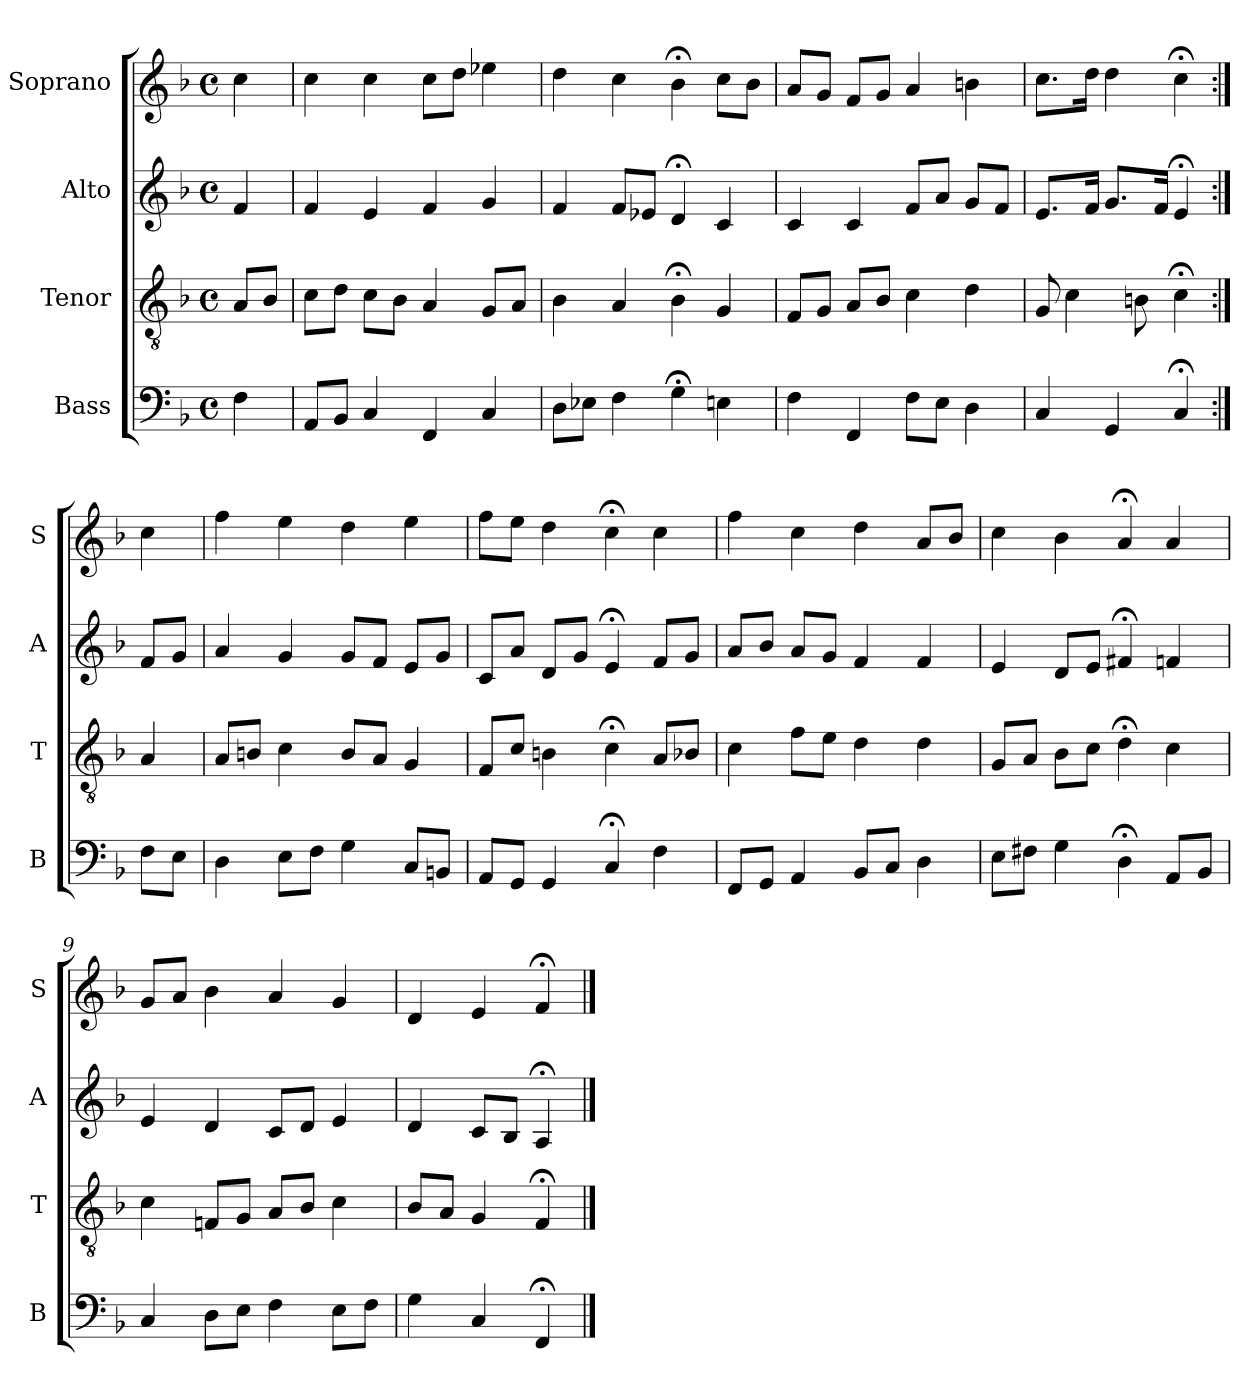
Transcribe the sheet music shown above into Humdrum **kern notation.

**kern	**kern	**kern	**kern
*part4	*part3	*part2	*part1
*staff4	*staff3	*staff2	*staff1
*I"Bass	*I"Tenor	*I"Alto	*I"Soprano
*I'B	*I'T	*I'A	*I'S
*clefF4	*clefGv2	*clefG2	*clefG2
*k[b-]	*k[b-]	*k[b-]	*k[b-]
*F:	*F:	*F:	*F:
*M4/4	*M4/4	*M4/4	*M4/4
*met(c)	*met(c)	*met(c)	*met(c)
*MM100	*MM100	*MM100	*MM100
=	=	=	=
4F	8AL	4f	4cc
.	8B-J	.	.
=1	=1	=1	=1
8AAL	8cL	4f	4cc
8BB-J	8dJ	.	.
4C	8cL	4e	4cc
.	8B-J	.	.
4FF	4A	4f	8ccL
.	.	.	8ddJ
4C	8GL	4g	4ee-X
.	8AJ	.	.
=2	=2	=2	=2
8DL	4B-	4f	4dd
8E-XJ	.	.	.
4F	4A	8fL	4cc
.	.	8e-XJ	.
4G;<	4B-;<	4d;<	4b-;<
4En	4G	4c	8ccL
.	.	.	8b-J
=3	=3	=3	=3
4F	8FL	4c	8aL
.	8GJ	.	8gJ
4FF	8AL	4c	8fL
.	8B-J	.	8gJ
8FL	4c	8fL	4a
8EJ	.	8aJ	.
4Di	4di	8giL	4bni
.	.	8fJ	.
=4	=4	=4	=4
4C	8G	8.eL	8.ccL
.	4c	.	.
.	.	16fJk	16ddJk
4GG	.	8.gL	4dd
.	8Bn	.	.
.	.	16fJk	.
4C;<	4c;<	4e;<	4cc;<
=:|!	=:|!	=:|!	=:|!
8FL	4A	8fL	4cc
8EJ	.	8gJ	.
=5	=5	=5	=5
4D	8AL	4a	4ff
.	8BnJ	.	.
8EL	4c	4g	4ee
8FJ	.	.	.
4G	8BL	8gL	4dd
.	8AJ	8fJ	.
8CL	4G	8eL	4ee
8BBnJ	.	8gJ	.
=6	=6	=6	=6
8AAL	8FL	8cL	8ffL
8GGJ	8cJ	8aJ	8eeJ
4GG	4Bn	8dL	4dd
.	.	8gJ	.
4C;<	4c;<	4e;<	4cc;<
4F	8AL	8fL	4cc
.	8B-XJ	8gJ	.
=7	=7	=7	=7
8FFL	4c	8aL	4ff
8GGJ	.	8b-J	.
4AA	8fL	8aL	4cc
.	8eJ	8gJ	.
8BB-L	4d	4f	4dd
8CJ	.	.	.
4D	4d	4f	8aL
.	.	.	8b-J
=8	=8	=8	=8
8EL	8GL	4e	4cc
8F#XJ	8AJ	.	.
4G	8B-L	8dL	4b-
.	8cJ	8eJ	.
4D;<	4d;<	4f#X;<	4a;<
8AAL	4c	4fn	4a
8BB-J	.	.	.
=9	=9	=9	=9
4C	4c	4e	8gL
.	.	.	8aJ
8DL	8FnL	4d	4b-
8EJ	8GJ	.	.
4F	8AL	8cL	4a
.	8B-J	8dJ	.
8EL	4c	4e	4g
8FJ	.	.	.
=10	=10	=10	=10
4G	8B-L	4d	4d
.	8AJ	.	.
4C	4G	8cL	4e
.	.	8B-J	.
4FF;<	4F;<	4A;<	4f;<
==	==	==	==
*-	*-	*-	*-
